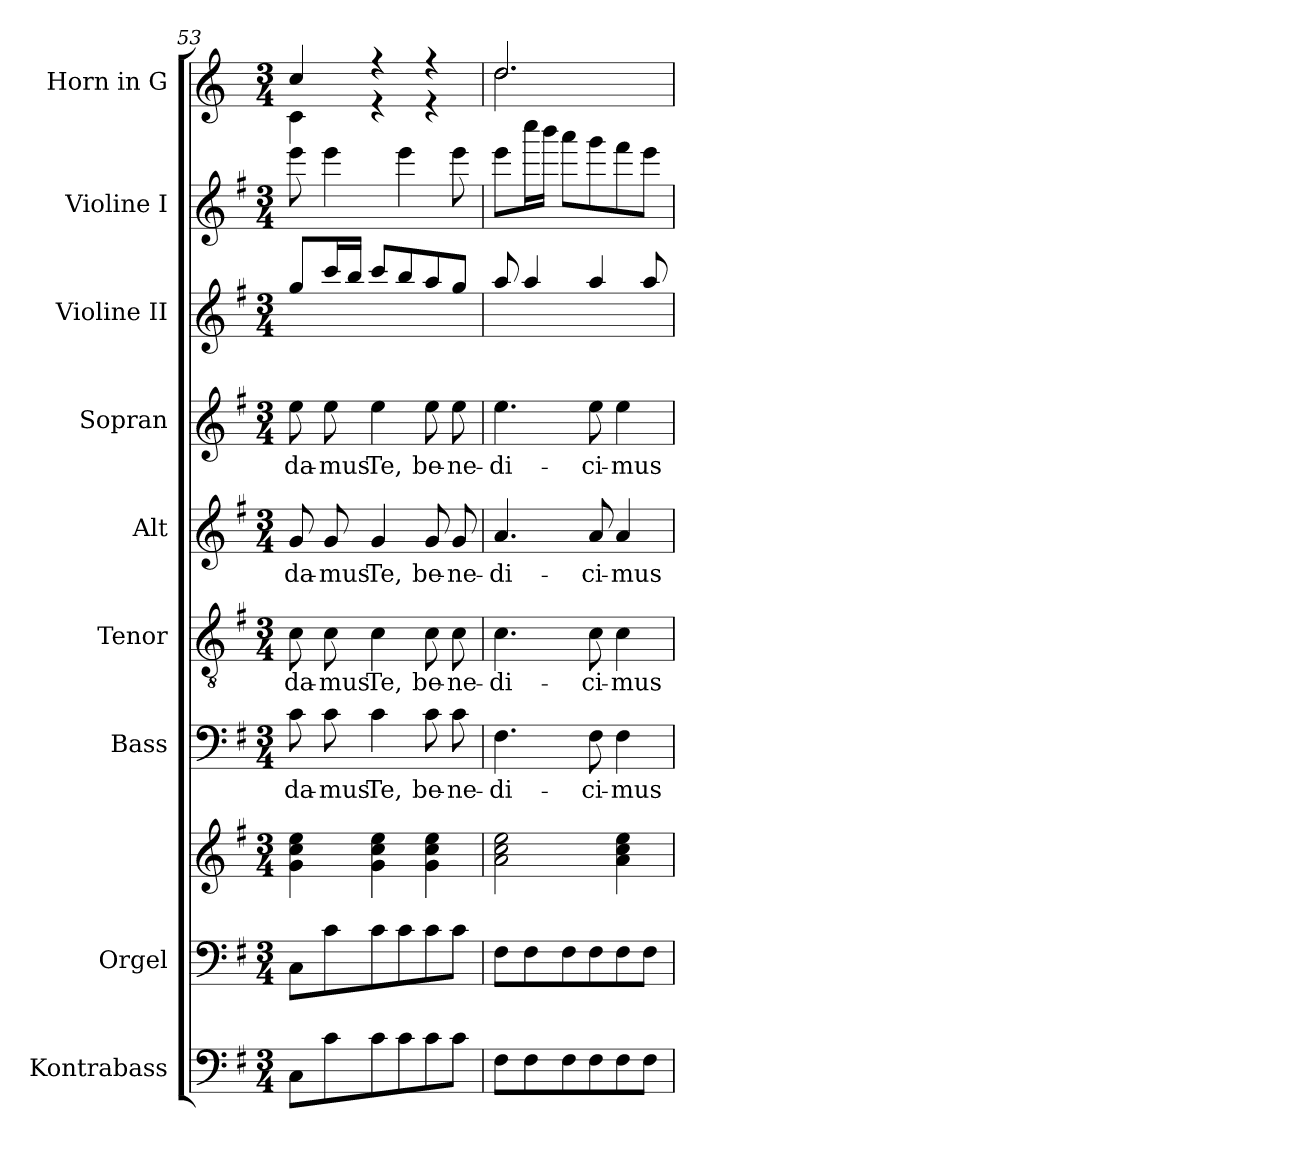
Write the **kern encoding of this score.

**kern	**kern	**kern	**kern	**text	**kern	**text	**kern	**text	**kern	**text	**kern	**kern	**kern
*part9	*part8	*part8	*part7	*part7	*part6	*part6	*part5	*part5	*part4	*part4	*part3	*part2	*part1
*staff10	*staff9	*staff8	*staff7	*staff7	*staff6	*staff6	*staff5	*staff5	*staff4	*staff4	*staff3	*staff2	*staff1
*I"Kontrabass	*I"Orgel	*	*I"Bass	*	*I"Tenor	*	*I"Alt	*	*I"Sopran	*	*I"Violine II	*I"Violine I	*I"Horn in G
*I'Kb.	*I'Org.	*	*I'B	*	*I'T	*	*I'A	*	*I'S	*	*I'Vl. II	*I'Vl. I	*I'Hrn.
!!LO:PB:g=z
*clefF4	*clefF4	*clefG2	*clefF4	*	*clefGv2	*	*clefG2	*	*clefG2	*	*clefG2	*clefG2	*clefG2
*ITrd7c12	*	*	*	*	*	*	*	*	*	*	*ITrd7c12	*ITrd7c12	*ITrd3c5
*k[f#]	*k[f#]	*k[f#]	*k[f#]	*	*k[f#]	*	*k[f#]	*	*k[f#]	*	*k[f#]	*k[f#]	*k[f#]
*G:	*G:	*G:	*G:	*	*G:	*	*G:	*	*G:	*	*G:	*G:	*G:
*M3/4	*M3/4	*M3/4	*M3/4	*	*M3/4	*	*M3/4	*	*M3/4	*	*M3/4	*M3/4	*M3/4
=53	=53	=53	=53	=53	=53	=53	=53	=53	=53	=53	=53	=53	=53
!	!	!	!	!LO:LY:b	!	!LO:LY:b	!	!LO:LY:b	!	!LO:LY:b	!	!	!
*	*	*	*	*	*	*	*	*	*	*	*	*	*^
8CC\L	8C\L	4g\ 4cc\ 4ee\	8c\	-da-	8c\	-da-	8g/	-da-	8ee\	-da-	8g/L	8ee\	4g/	4G\
!	!	!	!	!LO:LY:b	!	!LO:LY:b	!	!LO:LY:b	!	!LO:LY:b	!	!	!	!
8C\	8c\	.	8c\	-mus	8c\	-mus	8g/	-mus	8ee\	-mus	16cc/L	4ee\	.	.
.	.	.	.	.	.	.	.	.	.	.	16b/JJ	.	.	.
!	!	!	!	!LO:LY:b	!	!LO:LY:b	!	!LO:LY:b	!	!LO:LY:b	!	!	!	!
8C\	8c\	4g\ 4cc\ 4ee\	4c\	Te,	4c\	Te,	4g/	Te,	4ee\	Te,	8cc/L	.	4r	4r
8C\	8c\	.	.	.	.	.	.	.	.	.	8b/	4ee\	.	.
!	!	!	!	!LO:LY:b	!	!LO:LY:b	!	!LO:LY:b	!	!LO:LY:b	!	!	!	!
8C\	8c\	4g\ 4cc\ 4ee\	8c\	be-	8c\	be-	8g/	be-	8ee\	be-	8a/	.	4r	4r
!	!	!	!	!LO:LY:b	!	!LO:LY:b	!	!LO:LY:b	!	!LO:LY:b	!	!	!	!
8C\J	8c\J	.	8c\	-ne-	8c\	-ne-	8g/	-ne-	8ee\	-ne-	8g/J	8ee\	.	.
=54	=54	=54	=54	=54	=54	=54	=54	=54	=54	=54	=54	=54	=54	=54
!	!	!	!	!LO:LY:b	!	!LO:LY:b	!	!LO:LY:b	!	!LO:LY:b	!	!	!	!
8FF#\L	8F#\L	2a\ 2cc\ 2ee\	4.F#\	-di-	4.c\	-di-	4.a/	-di-	4.ee\	-di-	8a/	8ee\L	2.a/	2.a\
8FF#\	8F#\	.	.	.	.	.	.	.	.	.	4a/	16ccc\L	.	.
.	.	.	.	.	.	.	.	.	.	.	.	16bb\JJ	.	.
8FF#\	8F#\	.	.	.	.	.	.	.	.	.	.	8aa\L	.	.
!	!	!	!	!LO:LY:b	!	!LO:LY:b	!	!LO:LY:b	!	!LO:LY:b	!	!	!	!
8FF#\	8F#\	.	8F#\	-ci-	8c\	-ci-	8a/	-ci-	8ee\	-ci-	4a/	8gg\	.	.
!	!	!	!	!LO:LY:b	!	!LO:LY:b	!	!LO:LY:b	!	!LO:LY:b	!	!	!	!
8FF#\	8F#\	4a\ 4cc\ 4ee\	4F#\	-mus	4c\	-mus	4a/	-mus	4ee\	-mus	.	8ff#\	.	.
8FF#\J	8F#\J	.	.	.	.	.	.	.	.	.	8a/	8ee\J	.	.
*	*	*	*	*	*	*	*	*	*	*	*	*	*v	*v
=	=	=	=	=	=	=	=	=	=	=	=	=	=
*-	*-	*-	*-	*-	*-	*-	*-	*-	*-	*-	*-	*-	*-
